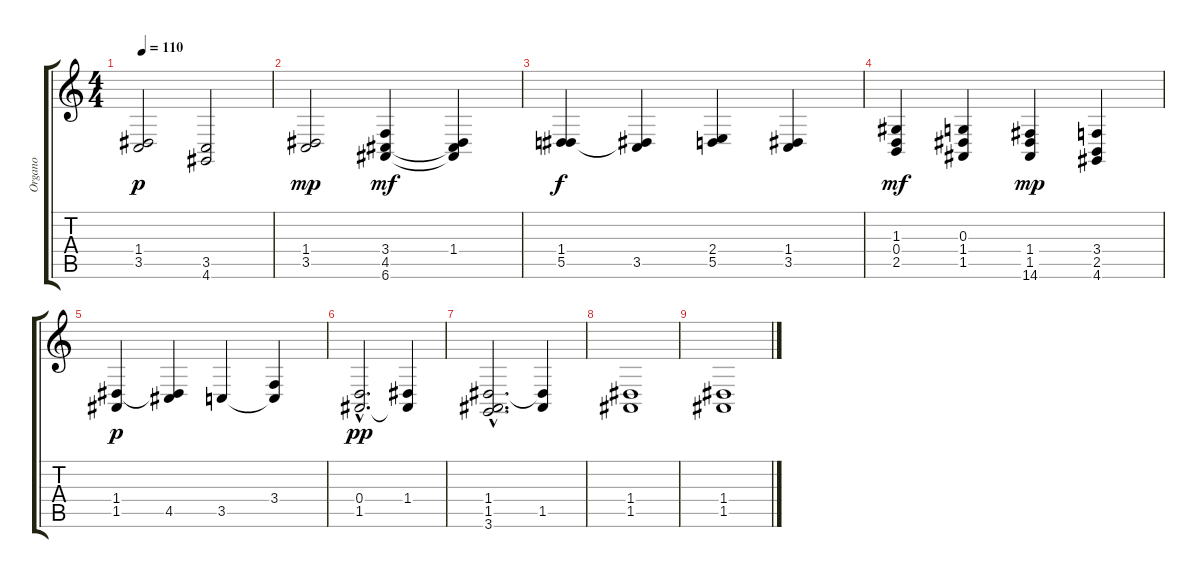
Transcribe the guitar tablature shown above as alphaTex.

\track ("Organo" "Organo") {instrument churchorgan}
\staff {score tabs}
\tuning (E4 B3 G3 D3 A2 E2) {hide}
\ts (4 4)
\tempo 110
\clef g2
\ks c
(1.4 3.5).2{dy p} (3.5 4.6).2 |
(1.4 3.5).2{dy mp} (3.4 4.5 6.6).4{dy mf} (1.4 4.5{t} 6.6{t}).4 |
(1.4 5.5).4{dy f} (1.4{t} 3.5).4 (2.4 5.5).4 (1.4 3.5).4 |
(1.3 0.4 2.5).4{dy mf} (0.3 1.4 1.5).4 (1.4 1.5 14.6).4{dy mp} (3.4 2.5 4.6).4 |
(1.4 1.5).4{dy p} (1.4{t} 4.5).4 3.5.4 (3.4 3.5{t}).4 |
(0.4{hac} 1.5{hac}).2{d dy pp} (1.4 1.5{t}).4 |
(1.4{hac} 1.5{hac} 3.6{hac}).2{d} (1.4{t} 1.5).4 |
(1.4 1.5).1 |
(1.4 1.5).1
